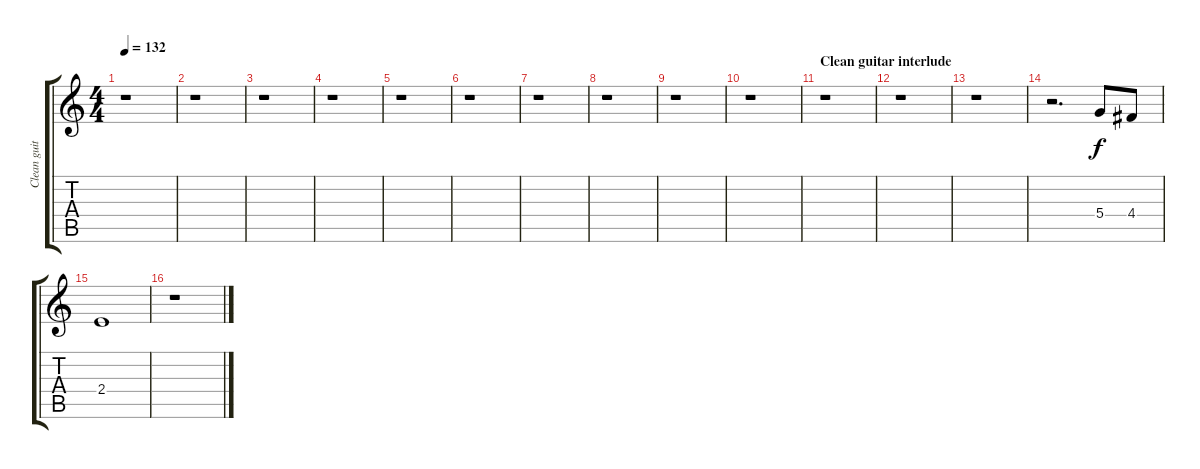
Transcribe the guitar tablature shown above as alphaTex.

\track ("Clean guitar fills" "Clean guit") {instrument acousticguitarsteel}
\staff {score tabs}
\tuning (E4 B3 G3 D3 A2 E2) {hide}
\ts (4 4)
\tempo 132
\clef g2
\ks c
r.1{dy f} |
r.1 |
r.1 |
r.1 |
r.1 |
r.1 |
r.1 |
r.1 |
r.1 |
r.1 |
\section ("" "Clean guitar interlude")
r.1 |
r.1 |
r.1 |
r.2{d} 5.4.8 4.4.8 |
2.4.1 |
r.1
